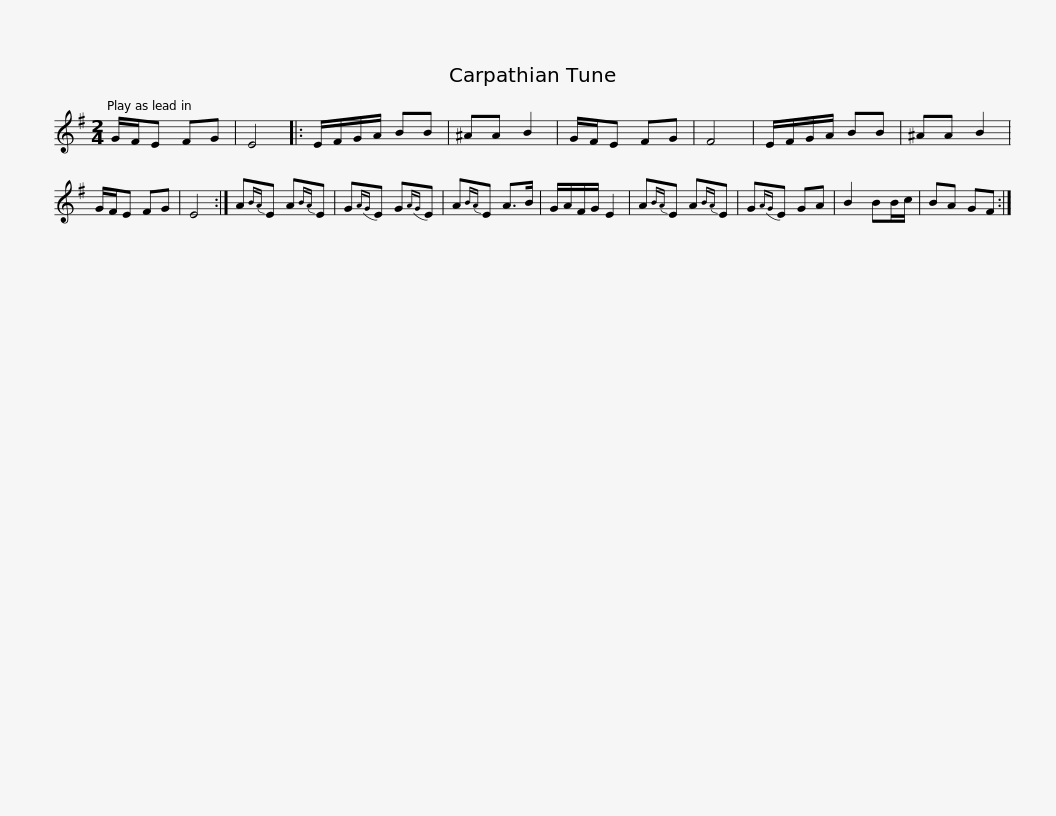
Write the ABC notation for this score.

X:1
L:1/8
M:2/4
I:linebreak $
K:Emin
V:1 treble
V:1
 G/F/E FG | E4 |: E/F/G/A/ BB | ^AA B2 | G/F/E FG | %5
 F4 | E/F/G/A/ BB | ^AA B2 | G/F/E FG | E4 :|$ %10
 A{BA}E A{BA}E | G{AG}E G{AG}E | A{BA}E A>B | G/A/F/G/ E2 | A{BA}E A{BA}E | %15
 G{AG}E GA | B2 BB/c/ | BA GF :| %18
